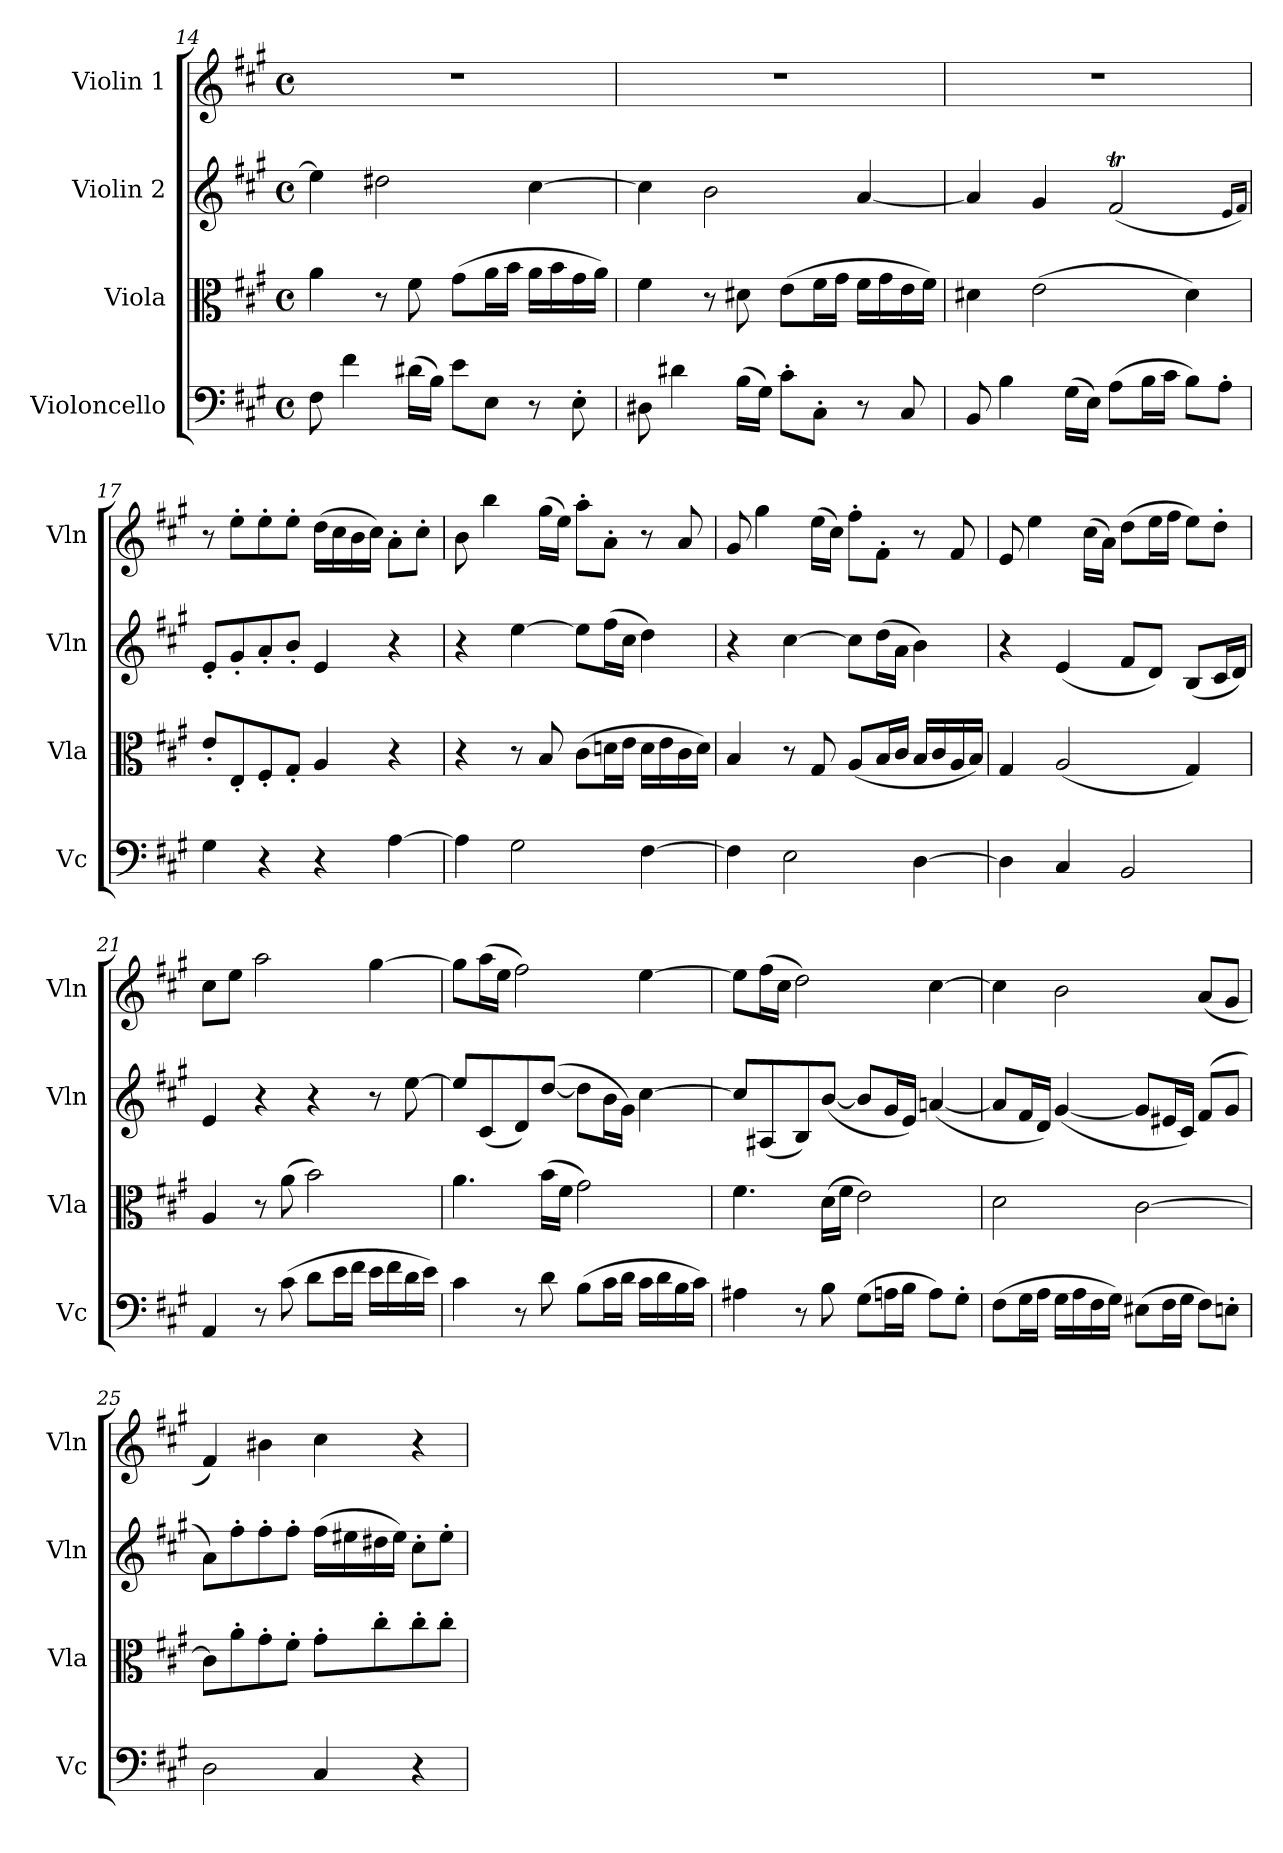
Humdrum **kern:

**kern	**kern	**kern	**kern
*part4	*part3	*part2	*part1
*staff4	*staff3	*staff2	*staff1
*I"Violoncello	*I"Viola	*I"Violin 2	*I"Violin 1
*I'Vc	*I'Vla	*I'Vln	*I'Vln
!!LO:PB:g=z
*clefF4	*clefC3	*clefG2	*clefG2
*k[f#c#g#]	*k[f#c#g#]	*k[f#c#g#]	*k[f#c#g#]
*M4/4	*M4/4	*M4/4	*M4/4
*met(c)	*met(c)	*met(c)	*met(c)
=14	=14	=14	=14
8F#\	4a\	4ee\]	1r
4f#\	.	.	.
.	8r	2dd#X\	.
(16d#X\LL	8f#\	.	.
16B\JJ)	.	.	.
8e\L	(8g#\L	.	.
8E\J	16a\L	.	.
.	16b\JJ	.	.
8r	16a\LL	[4cc#\	.
.	16b\	.	.
8E'\	16g#\	.	.
.	16a\JJ)	.	.
!!LO:PB:g=z
=15	=15	=15	=15
8D#X\	4f#\	4cc#\]	1r
4d#X\	.	.	.
.	8r	2b\	.
(16B\LL	8d#X\	.	.
16G#\JJ)	.	.	.
8c#'\L	(8e\L	.	.
8C#'\J	16f#\L	.	.
.	16g#\JJ	.	.
8r	16f#\LL	[4a/	.
.	16g#\	.	.
8C#/	16e\	.	.
.	16f#\JJ)	.	.
=16	=16	=16	=16
8BB/	4d#X\	4a/]	1r
4B\	.	.	.
.	(2e\	4g#/	.
(16G#\LL	.	.	.
16E\JJ)	.	.	.
(8A\L	.	(2f#T/	.
16B\L	.	.	.
16c#\JJ	.	.	.
8B\L)	4d#\)	.	.
8A'\J	.	.	.
.	.	16qe/LL	.
.	.	16qf#/JJ)	.
=17	=17	=17	=17
4G#\	8e'/L	8e'/L	8r
.	8E'/	8g#'/	8ee'\L
4r	8F#'/	8a'/	8ee'\
.	8G#'/J	8b'/J	8ee'\J
4r	4A/	4e/	(16dd\LL
.	.	.	16cc#\
.	.	.	16b\
.	.	.	16cc#\JJ)
[4A\	4r	4r	8a'\L
.	.	.	8cc#'\J
!!LO:LB:g=z
=18	=18	=18	=18
4A\]	4r	4r	8b\
.	.	.	4bb\
2G#\	8r	[4ee\	.
.	8B/	.	(16gg#\LL
.	.	.	16ee\JJ)
.	(8c#\L	8ee\L]	8aa'\L
.	16dn\L	(16ff#\L	8a'\J
.	16e\JJ	16cc#\JJ	.
[4F#\	16d\LL	4dd\)	8r
.	16e\	.	.
.	16c#\	.	8a/
.	16d\JJ)	.	.
!!LO:LB:g=z
=19	=19	=19	=19
4F#\]	4B/	4r	8g#/
.	.	.	4gg#\
2E\	8r	[4cc#\	.
.	8G#/	.	(16ee\LL
.	.	.	16cc#\JJ)
.	(8A/L	8cc#\L]	8ff#'\L
.	16B/L	(16dd\L	8f#'\J
.	16c#/JJ	16a\JJ	.
[4D\	16B/LL	4b\)	8r
.	16c#/	.	.
.	16A/	.	8f#/
.	16B/JJ)	.	.
=20	=20	=20	=20
4D\]	4G#/	4r	8e/
.	.	.	4ee\
4C#/	(2A/	(4e/	.
.	.	.	(16cc#\LL
.	.	.	16a\JJ)
2BB/	.	8f#/L	(8dd\L
.	.	8d/J)	16ee\L
.	.	.	16ff#\JJ
.	4G#/)	(8B/L	8ee\L)
.	.	16c#/L	8dd'\J
.	.	16d/JJ)	.
=21	=21	=21	=21
4AA/	4A/	4e/	8cc#\L
.	.	.	8ee\J
8r	8r	4r	2aa\
(8c#\	(8a\	.	.
8d\L	2b\)	4r	.
16e\L	.	.	.
16f#\JJ	.	.	.
16e\LL	.	8r	[4gg#\
16f#\	.	.	.
16d\	.	[8ee\	.
16e\JJ)	.	.	.
!!LO:LB:g=z
=22	=22	=22	=22
4c#\	4.a\	8ee/L]	8gg#\L]
.	.	(8c#/	(16aa\L
.	.	.	16ee\JJ
8r	.	8d/)	2ff#\)
8d\	(16b\LL	([8dd/J	.
.	16f#\JJ	.	.
(8B\L	2g#\)	8dd\L]	.
16c#\L	.	16b\L	.
16d\JJ	.	16g#\JJ)	.
16c#\LL	.	[4cc#\	[4ee\
16d\	.	.	.
16B\	.	.	.
16c#\JJ)	.	.	.
!!LO:LB:g=z
=23	=23	=23	=23
4A#X\	4.f#\	8cc#/L]	8ee\L]
.	.	(8A#X/	(16ff#\L
.	.	.	16cc#\JJ
8r	.	8B/)	2dd\)
8B\	(16d\LL	([8b/J	.
.	16f#\JJ	.	.
(8G#\L	2e\)	8b/L]	.
16An\L	.	16g#/L	.
16B\JJ	.	16e/JJ)	.
8A\L)	.	([4an/	[4cc#\
8G#'\J	.	.	.
=24	=24	=24	=24
(8F#\L	2d\	8a/L]	4cc#\]
16G#\L	.	16f#/L	.
16A\JJ	.	16d/JJ)	.
16G#\LL	.	([4g#/	2b\
16A\	.	.	.
16F#\	.	.	.
16G#\JJ)	.	.	.
(8E#X\L	[2c#\	8g#/L]	.
16F#\L	.	16e#X/L	.
16G#\JJ	.	16c#/JJ)	.
8F#\L)	.	(8f#/L	(8a/L
8En'\J	.	8g#/J	8g#/J
=25	=25	=25	=25
2D\	8c#\L]	8a\L)	4f#/)
.	8a'\	8ff#'\	.
.	8g#'\	8ff#'\	4b#X\
.	8f#'\J	8ff#'\J	.
4C#/	8g#'\L	(16ff#\LL	4cc#\
.	.	16ee#X\	.
.	8cc#'\	16dd#X\	.
.	.	16ee#\JJ)	.
4r	8cc#'\	8cc#'\L	4r
.	8cc#'\J	8ee#'\J	.
=	=	=	=
*-	*-	*-	*-
